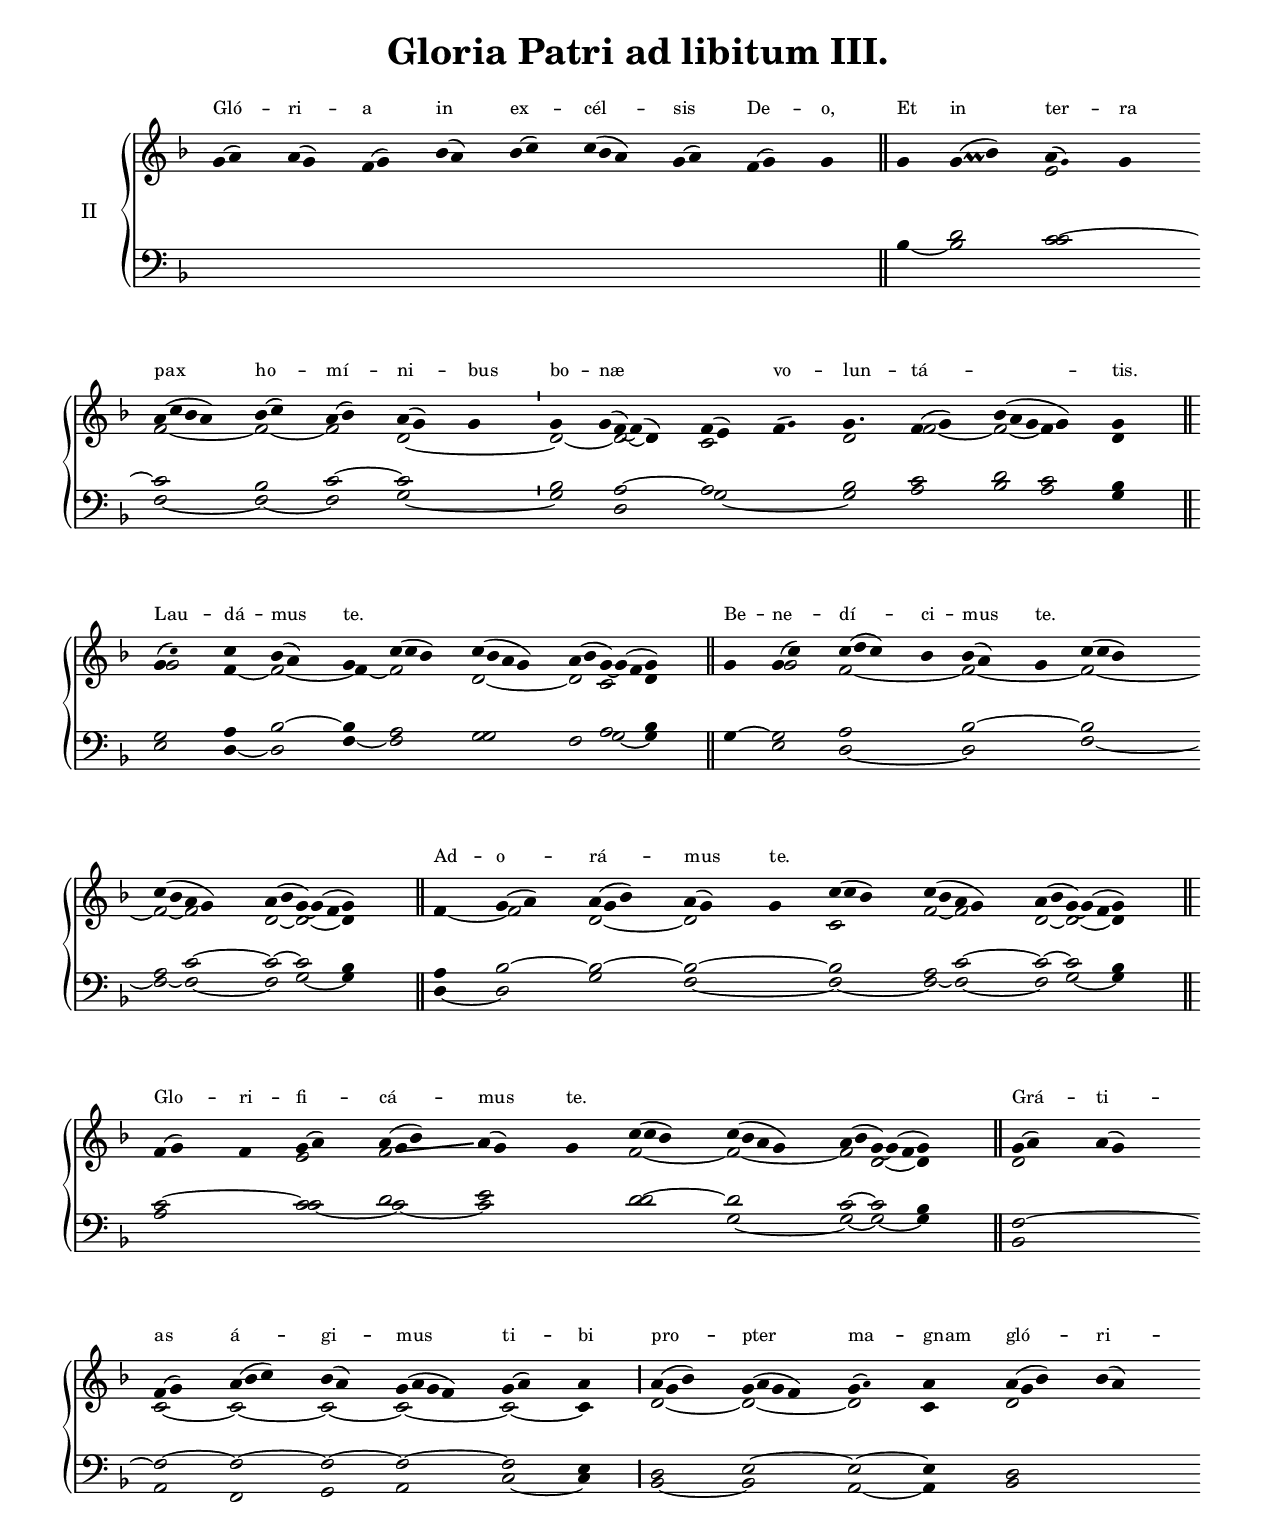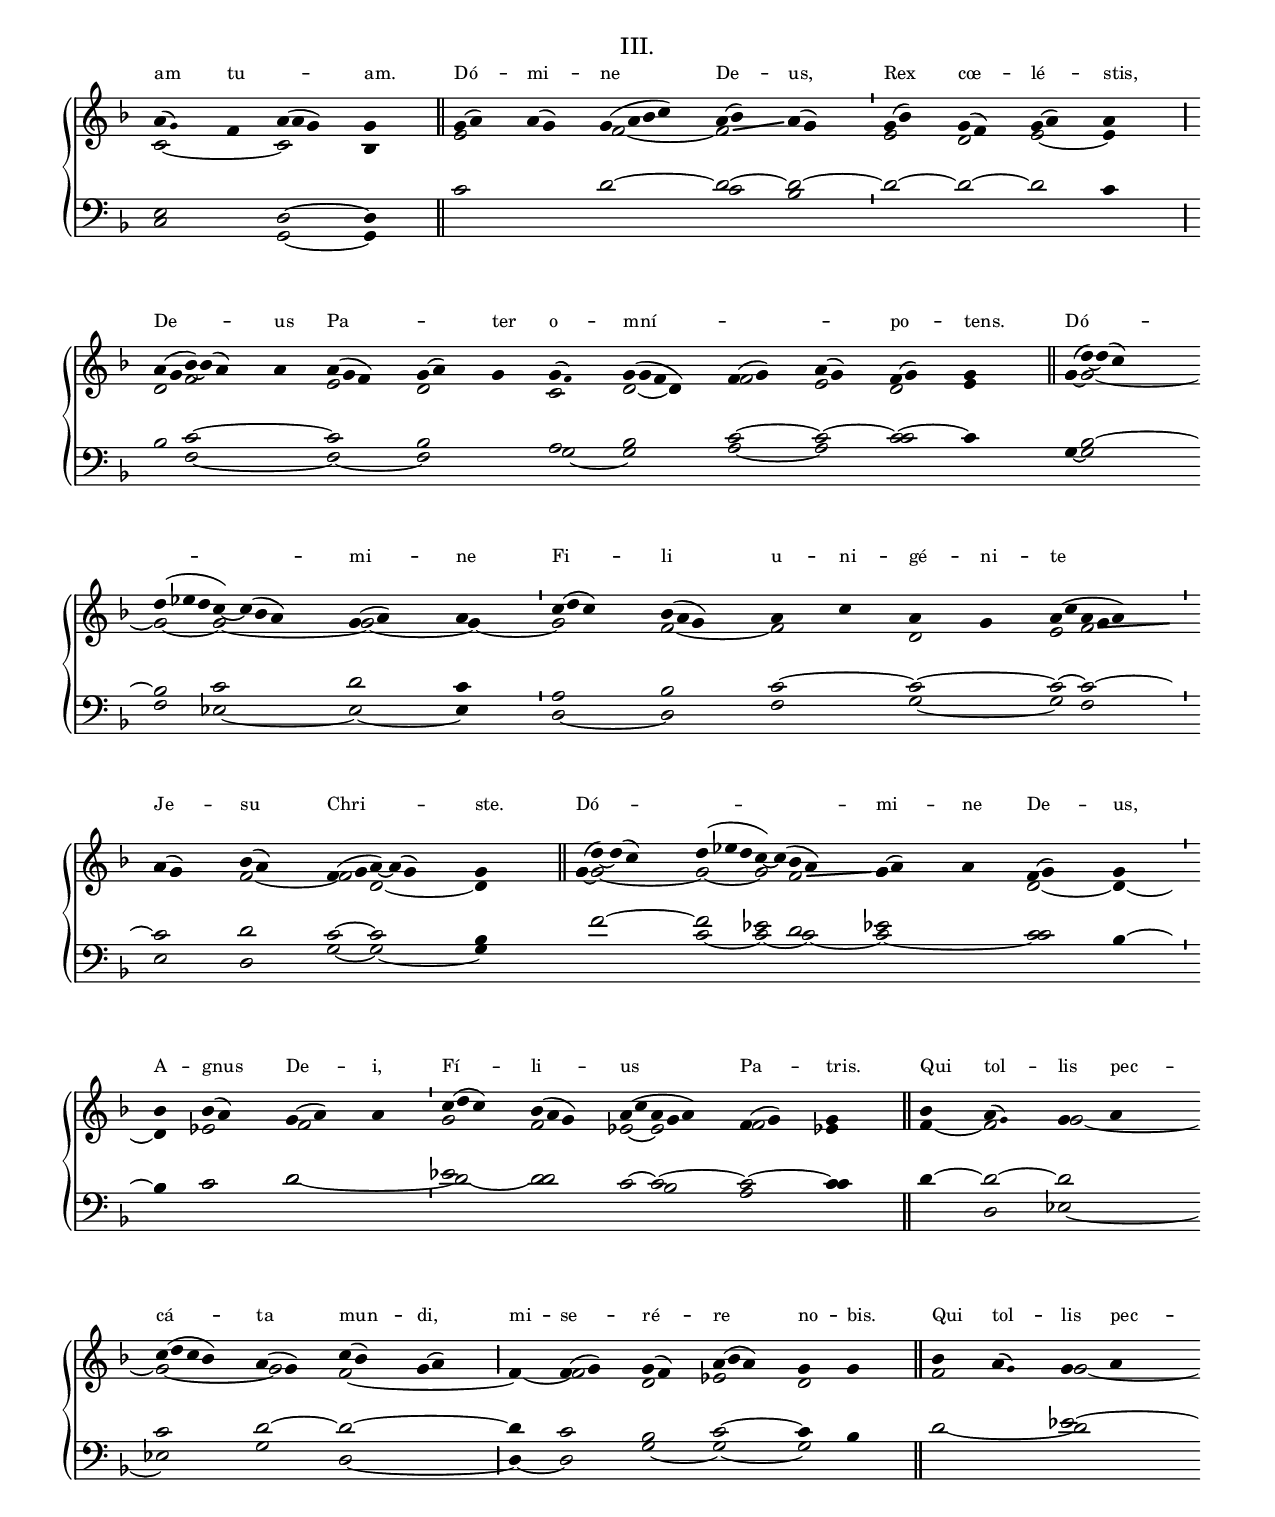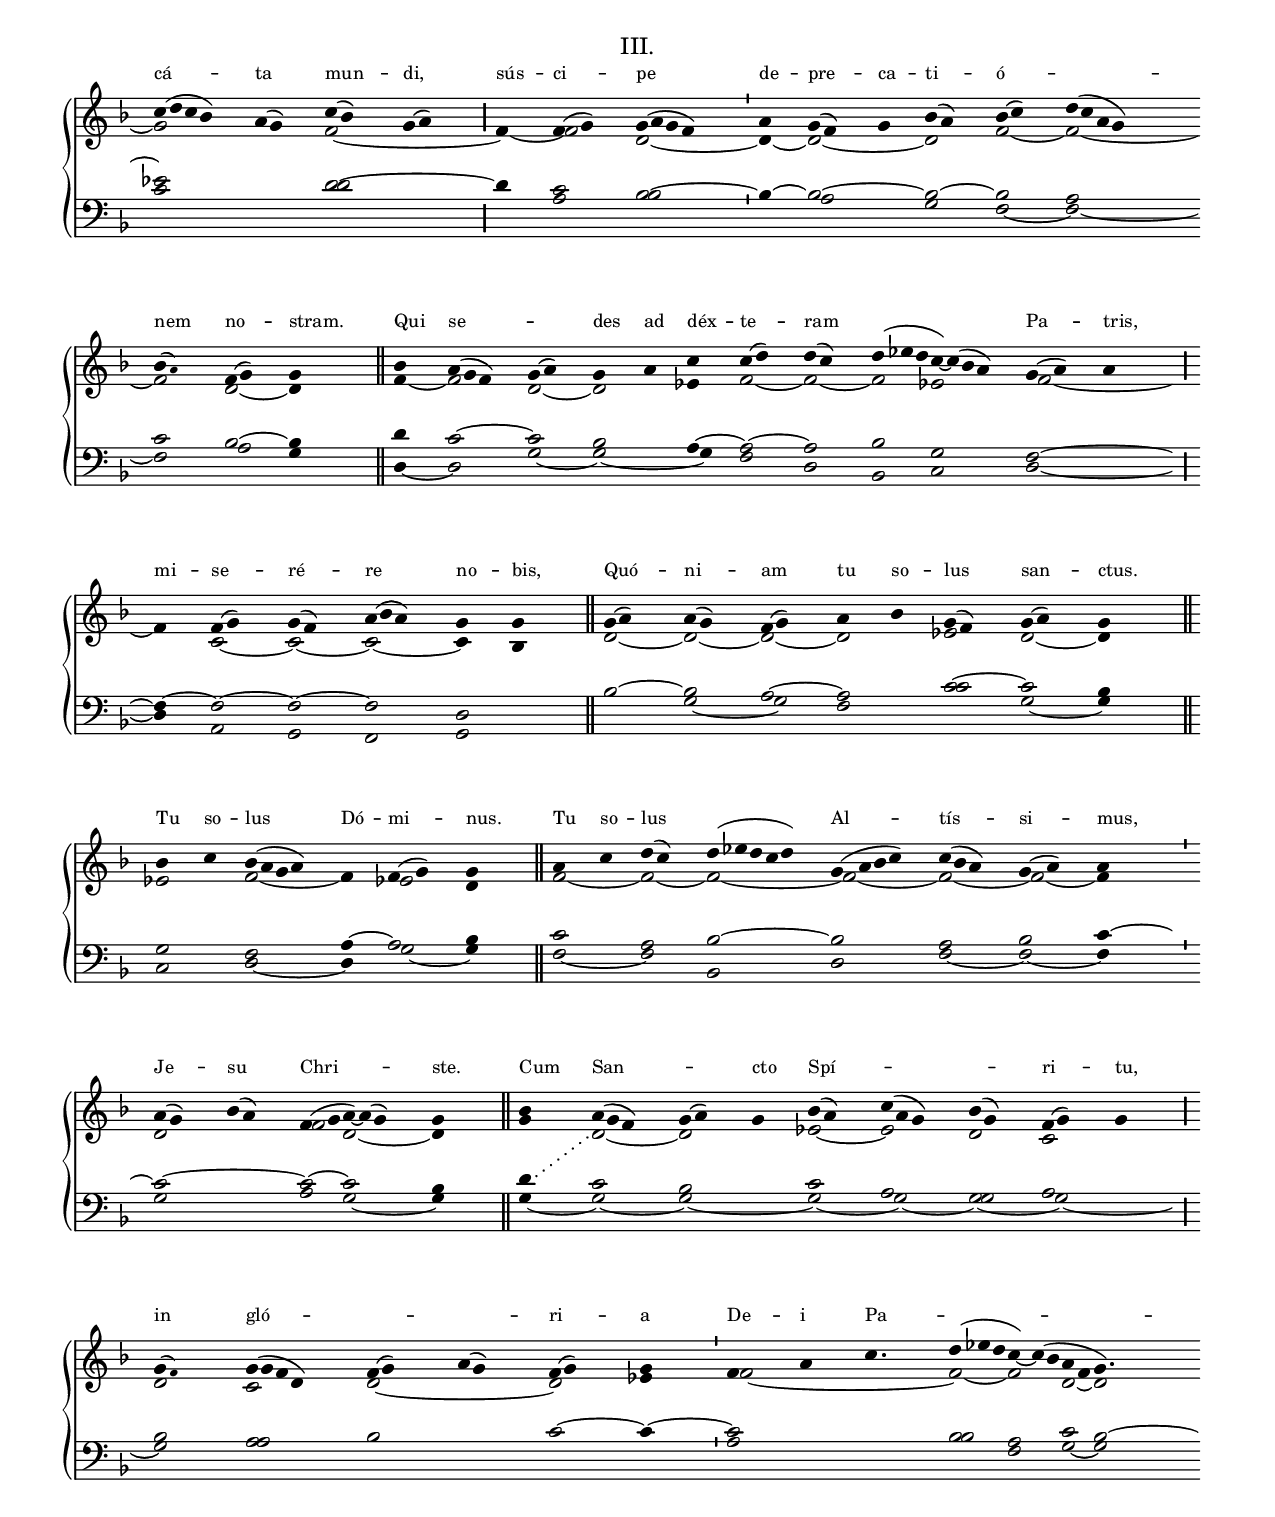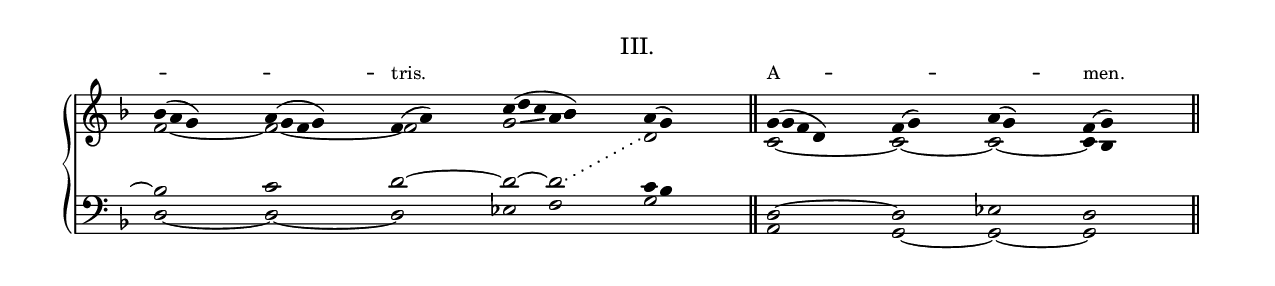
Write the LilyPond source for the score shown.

\version "2.18"
\include "gregorian.ly"
\include "noh2.ily"

%Page reference: page v.144
%(volume.page)

global = {
 \key g \dorian
 \cadenzaOn 
 \override Glissando #'thickness = #2.0
 \override Glissando #'breakable = ##t
}

\header {
  title = \markup \center-column {"Gloria Patri ad libitum III." \vspace #1 }
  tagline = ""
  composer = ""
}

\paper {
 #(include-special-characters)
  oddHeaderMarkup = \markup \fill-line {
    \line {}
    \center-column {
      \on-the-fly #first-page     " "
      \on-the-fly #not-first-page "III."
    }
    \line { \on-the-fly #print-page-number-check-first \fromproperty #'page:page-number-string }
  }
  evenHeaderMarkup = \markup \fill-line {
    \line { \on-the-fly #print-page-number-check-first \fromproperty #'page:page-number-string }
    \center-column { "III." }
    \line {}
  }
}

chantText = \lyricmode {
Gló -- ri -- a in ex -- cél -- sis De -- o, 
Et in ter -- ra pax ho -- mí -- ni -- bus bo -- næ _ vo -- lun -- tá -- _ tis. 
Lau -- dá -- mus te. _ _ _ 
Be -- ne -- dí -- ci -- mus te. _ _ _ 
Ad -- o -- rá -- mus te. _ _ _ 
Glo -- ri -- fi -- cá -- mus te. _ _ _ 
Grá -- ti -- as á -- gi -- mus ti -- bi 
pro -- pter ma -- gnam gló -- ri -- am tu -- _ am. 
Dó -- mi -- ne De -- us, Rex cœ -- lé -- stis, 
De -- us Pa -- _ ter o -- mní -- _ _ po -- tens. 
Dó -- _ mi -- ne Fi -- li u -- ni -- gé -- ni -- te Je -- su Chri -- ste. 
Dó -- _ mi -- ne De -- us, A -- gnus De -- i, Fí -- li -- us Pa -- tris. 
Qui tol -- lis pec -- cá -- ta mun -- di, 
mi -- se -- ré -- re no -- bis. 
Qui tol -- lis pec -- cá -- ta mun -- di, 
sús -- ci -- pe de -- pre -- ca -- ti -- ó -- _ nem no -- stram. 
Qui se -- _ des ad déx -- te -- ram _ Pa -- tris, 
mi -- se -- ré -- re no -- bis, 
Quó -- ni -- am tu so -- lus san -- ctus. 
Tu so -- lus Dó -- mi -- nus. 
Tu so -- lus _ Al -- tís -- si -- mus, Je -- su Chri -- ste. 
Cum San -- _ cto Spí -- _ _ ri -- tu, 
in gló -- _ _ ri -- a De -- i Pa -- _ _ _ tris. _ _ 
A -- _ _ men. }

chantMusic = {
\tieDown   g'4 ( a'4) a'4 ( g'4) f'4 ( g'4) bes'4 ( a'4) bes'4 ( c''4) c''4 ( bes'4 a'4) g'4 ( a'4) f'4 ( g'4) g'4 \finalis
 g'4 g'4 ( \quil a' bes'4) a'4 ( \once \tweak #'font-size #-4 g' ) g'4 \forceBreak
 a'4 ( c''4 bes'4 a'4) bes'4 ( c''4) a'4 ( bes'4) a'4 ( g'4) g'4 \divisioMinima
 g'4 g'4 ( f'4) ~ f'4 ( d'4) f'4 ( e'4) f'4 ( \once \tweak #'font-size #-4 g' ) g'4. f'4 ( g'4) bes'4 ( a'4 g'4 f'4 g'4) g'4 \finalis \forceBreak

 g'4 ( \once \tweak #'font-size #-4 c'' ) c''4 bes'4 ( a'4) g'4 c''4 ( c''4 bes'4) c''4 ( bes'4 a'4 g'4) a'4 ( bes'4 g'4) ~ g'4 ( f'4 g'4) \finalis
 g'4 g'4 ( c''4) c''4 ( d''4 c''4) bes'4 bes'4 ( a'4) g'4 c''4 ( c''4 bes'4) \forceBreak
 c''4 ( bes'4 a'4 g'4) a'4 ( bes'4 g'4) ~ g'4 ( f'4 g'4) \finalis
 f'4 g'4 ( a'4) a'4 ( g'4 bes'4) a'4 ( g'4) g'4 c''4 ( c''4 bes'4) c''4 ( bes'4 a'4 g'4) a'4 ( bes'4 g'4) ~ g'4 ( f'4 g'4) \finalis \forceBreak

 f'4 ( g'4) f'4 g'4 ( a'4) a'4 ( g'4 bes'4) a'4 ( g'4) g'4 c''4 ( c''4 bes'4) c''4 ( bes'4 a'4 g'4) a'4 ( bes'4 g'4) ~ g'4 ( f'4 g'4) \finalis
 g'4 ( a'4) a'4 ( g'4) \forceBreak
 f'4 ( g'4) a'4 ( bes'4 c''4) bes'4 ( a'4) g'4 ( a'4 g'4 f'4) g'4 ( a'4) a'4 \divisioMaior
 a'4 ( g'4 bes'4) g'4 ( a'4 g'4 f'4) g'4 ( \once \tweak #'font-size #-4 a' ) a'4 a'4 ( g'4 bes'4) bes'4 ( a'4) \forceBreak
 a'4 ( \once \tweak #'font-size #-4 g' ) f'4 a'4 ( a'4 g'4) g'4 \finalis
 g'4 ( a'4) a'4 ( g'4) g'4 ( a'4 bes'4 c''4) a'4 ( bes'4) a'4 ( g'4) \divisioMinima
 g'4 ( bes'4) g'4 ( f'4) g'4 ( a'4) a'4 \divisioMaior \forceBreak

 a'4 ( g'4 bes'4) ~ bes'4 ( a'4) a'4 a'4 ( g'4 f'4) g'4 ( a'4) g'4 g'4 ( \once \tweak #'font-size #-4 f' ) g'4 ( g'4 f'4 d'4) f'4 ( g'4) a'4 ( g'4) f'4 ( g'4) g'4 \finalis
  g'4 ( d''4) ~ d''4 ( c''4) \forceBreak
 d''4 ( ees''4 d''4 c''4) ~ c''4 ( bes'4 a'4) g'4 ( a'4) a'4 \divisioMinima
 c''4 ( d''4 c''4) bes'4 ( a'4 g'4) a'4 c''4 a'4 g'4 a'4 ( c''4 a'4 g'4 a'4) \divisioMinima \forceBreak

 a'4 ( g'4) bes'4 ( a'4) f'4 ( g'4 a'4) ~ a'4 ( g'4) g'4 \finalis
  g'4 ( d''4) ~ d''4 ( c''4) d''4 ( ees''4 d''4 c''4) ~ c''4 ( bes'4 a'4) g'4 ( a'4) a'4 f'4 ( g'4) g'4 \divisioMinima \forceBreak

 bes'4 bes'4 ( a'4) g'4 ( a'4) a'4 \divisioMinima
 c''4 ( d''4 c''4) bes'4 ( a'4 g'4) a'4 ( c''4 a'4 g'4 a'4) f'4 ( g'4) g'4 \finalis
 bes'4 a'4 ( \once \tweak #'font-size #-4 g' ) g'4 a'4 \forceBreak
 c''4 ( d''4 c''4 bes'4) a'4 ( g'4) c''4 ( bes'4) g'4 ( a'4) \divisioMaior
 f'4 f'4 ( g'4) g'4 ( f'4) a'4 ( bes'4 a'4) g'4 g'4 \finalis
 bes'4 a'4 ( \once \tweak #'font-size #-4 g' ) g'4 a'4 \forceBreak
 c''4 ( d''4 c''4 bes'4) a'4 ( g'4) c''4 ( bes'4) g'4 ( a'4) \divisioMaior
 f'4 f'4 ( g'4) g'4 ( a'4 g'4 f'4) \divisioMinima
 a'4 g'4 ( f'4) g'4 bes'4 ( a'4) bes'4 ( c''4) d''4 ( c''4 a'4 g'4) \forceBreak
 bes'4 ( \once \tweak #'font-size #-4 a' ) f'4 ( g'4) g'4 \finalis
 bes'4 a'4 ( g'4 f'4) g'4 ( a'4) g'4 a'4 c''4 c''4 ( d''4)  d''4 ( c''4) d''4 ( ees''4 d''4 c''4) ~ c''4 ( bes'4 a'4) g'4 ( a'4) a'4 \divisioMaior \forceBreak

 f'4 f'4 ( g'4) g'4 ( f'4) a'4 ( bes'4 a'4) g'4 g'4 \finalis
 g'4 ( a'4) a'4 ( g'4) f'4 ( g'4) a'4 bes'4 g'4 ( f'4) g'4 ( a'4) g'4 \finalis \forceBreak

 bes'4 c''4 bes'4 ( a'4 g'4 a'4) f'4 f'4 ( g'4) g'4 \finalis
 a'4 c''4  d''4 ( c''4) d''4 ( ees''4 d''4 c''4 d''4) g'4 ( a'4 bes'4 c''4) c''4 ( bes'4 a'4) g'4 ( a'4) a'4 \divisioMinima \forceBreak

 a'4 ( g'4) bes'4 ( a'4) f'4 ( g'4 a'4) ~ a'4 ( g'4) g'4 \finalis
 bes'4 a'4 ( g'4 f'4) g'4 ( a'4) g'4 bes'4 ( a'4) c''4 ( a'4 g'4) bes'4 ( g'4) f'4 ( g'4) g'4 \divisioMaior \forceBreak

 g'4 ( \once \tweak #'font-size #-4 f' ) g'4 ( g'4 f'4 d'4) f'4 ( g'4) a'4 ( g'4) f'4 ( g'4) g'4 \divisioMinima
 f'4 a'4  c''4. d''4 ( ees''4 d''4 c''4) ~ c''4 ( bes'4 a'4 f'4 g'4.) \forceBreak
 bes'4 ( a'4 g'4) a'4 ( g'4 f'4 g'4) f'4 ( a'4) c''4 ( d''4 c''4 a'4 bes'4) a'4 ( g'4) \finalis
 g'4 ( g'4 f'4 d'4) f'4 ( g'4) a'4 ( g'4) f'4 ( g'4) \finalis

}

altoMusic = {
r2*18/2 \finalis
r4 r2*3/2 e'2*3/2 f'2*4/2 ~ f'2 ~ f'2 d'2*3/2 ~ \divisioMinima
d'2 ~ d'2 ~ d'4 c'2*4/2 d'2*3/4 f'2 ~ f'2*3/2 ~ f'4 g'4 d'4 \finalis
g'2 f'4 ~ f'2 ~ f'4 ~ f'2*3/2 d'2*4/2 ~ d'2 c'2*3/2 d'4 \finalis
r4 g'2 f'2*4/2 ~ f'2*3/2 ~ f'2*3/2 ~ f'2 ~ f'2 d'2 ~ d'2*3/2 ~ d'4 \finalis
f'4 ~ f'2 d'2*3/2 ~ d'2*3/2 c'2*3/2 f'2 ~ f'2 d'2 ~ d'2*3/2 ~ d'4 \finalis
r2*3/2 e'2 f'2*3/2 -\tweak Glissando.Y-offset #-0.8 \glissando a'4 r2 f'2*3/2 ~ f'2*4/2 ~ f'2 d'2*3/2 ~ d'4 \finalis
d'2*4/2 c'2 ~ c'2*3/2 ~ c'2 ~ c'2*4/2 ~ c'2 ~ c'4 \divisioMaior
d'2*3/2 ~ d'2*4/2 ~ d'2 c'4 d'2*5/2 c'2*3/2 ~ c'2*3/2 bes4 \finalis
e'2*4/2 f'2*4/2 ~ f'2 -\tweak Glissando.Y-offset #-0.8 \glissando a'4 g'4 \divisioMinima
e'2 d'2 e'2 ~ e'4 \divisioMaior
d'2 f'2*4/2 e'2*3/2 d'2*3/2 c'2 d'2*3/2 ~ d'4 f'2 e'2 d'2 e'4 g'4 ~ g'2*3/2 ~ g'2*3/2 ~ g'2*4/2 ~ g'2 ~ g'4 ~ \divisioMinima
g'2*3/2 f'2*3/2 ~ f'2 d'2 e'2 f'2*3/2 -\tweak Glissando.Y-offset #-0.8 \glissando \divisioMinima
a'4 g'4 f'2 ~ f'2 d'2*3/2 ~ d'4 g'4 ~ g'2*3/2 ~ g'2*3/2 ~ g'2 f'2 -\tweak Glissando.Y-offset #-0.8 \glissando g'4 r2 d'2 ~ d'4 ~ \divisioMinima
d'4 ees'2 f'2*3/2 \divisioMinima
g'2*3/2 f'2*3/2 ees'2 ~ ees'2*3/2 f'2 ees'4 \finalis
f'4 ~ f'2 g'2 ~ g'2*4/2 ~ g'2 f'2*4/2 ~ \divisioMaior
f'4 ~ f'2 d'2 ees'2*3/2 d'2 \finalis
f'2*3/2 g'2 ~ g'2*6/2 f'2*4/2 ~ \divisioMaior
f'4 ~ f'2 d'2*4/2 ~ \divisioMinima
d'4 ~ d'2*3/2 ~ d'2 f'2 ~ f'2*4/2 ~ f'2 d'2 ~ d'4 \finalis
f'4 ~ f'2*3/2 d'2 ~ d'2 ees'4 f'2 ~ f'2 ~ f'2*3/2 ees'2*4/2 f'2*3/2 ~ \divisioMaior
f'4 c'2 ~ c'2 ~ c'2*3/2 ~ c'4 bes4 \finalis
d'2 ~ d'2 ~ d'2 ~ d'2 ees'2 d'2 ~ d'4 \finalis
ees'2 f'2*4/2 ~ f'4 ees'2 d'4 \finalis
f'2 ~ f'2 ~ f'2*5/2 ~ f'2*4/2 ~ f'2*3/2 ~ f'2 ~ f'4 \divisioMinima
d'2*4/2 f'2 d'2*3/2 ~ d'4 \finalis
g'4 d'2*3/2 ~ d'2*3/2 ees'2 ~ ees'2*3/2 d'2 c'2*3/2 \divisioMaior
d'2 c'2*4/2 d'2*4/2 ~ d'2 ees'4 \divisioMinima
f'2*7/4 ~ f'2*3/2 ~ f'2*3/2 d'2 ~ d'2*3/4 f'2*3/2 ~ f'2*4/2 ~ f'2 g'2*3/2 -\tweak Glissando.Y-offset #-0.8 \glissando a'4 bes'4 d'2 \finalis
c'2*4/2 ~ c'2 ~ c'2 ~ c'4 bes4 \finalis
}

tenorMusic = {
r2*18/2 \finalis
r4 d'2*3/2 c'2*3/2 ~ c'2*4/2 bes2 c'2 ~ c'2*3/2 \divisioMinima
bes2 a2*3/2 ~ a2*4/2 bes2*3/4 c'2 d'2*3/2 c'2 bes4 \finalis
g2 a4 bes2 ~ bes4 a2*3/2 g2*6/2 a2*3/2 bes4 \finalis
g4 ~ g2 a2*4/2 bes2*3/2 ~ bes2*3/2 a2 c'2 ~ c'2 ~ c'2*3/2 bes4 \finalis
a4 bes2 ~ bes2*3/2 ~ bes2*3/2 ~ bes2*3/2 a2 c'2 ~ c'2 ~ c'2*3/2 bes4 \finalis
c'2*3/2 ~ c'2 d'2*3/2 e'2*3/2 d'2*3/2 ~ d'2*4/2 c'2 ~ c'2*3/2 bes4 \finalis
f2*4/2 ~ f2 ~ f2*3/2 ~ f2 ~ f2*4/2 ~ f2 e4 \divisioMaior
d2*3/2 e2*4/2 ~ e2 ~ e4 d2*5/2 e2*3/2 d2*3/2 ~ d4 \finalis
c'2*4/2 d'2*4/2 ~ d'2 ~ d'2 ~ \divisioMinima
d'2 ~ d'2 ~ d'2 c'4 \divisioMaior
bes2 c'2*4/2 ~ c'2*3/2 bes2*3/2 a2 bes2*4/2 c'2 ~ c'2 ~ c'2 ~ c'4 r4 bes2*3/2 ~ bes2*3/2 c'2*4/2 d'2 c'4 \divisioMinima
a2*3/2 bes2*3/2 c'2 ~ c'2 ~ c'2 ~ c'2*3/2 ~ \divisioMinima
c'2 d'2 c'2 ~ c'2*3/2 bes4 r4 f'2*3/2 ~ f'2*3/2 ees'2 d'2 ees'2*3/2 \shiftRight c'2 bes4 ~ \divisioMinima
bes4 c'2 d'2*3/2 \divisioMinima
ees'2*3/2 \shiftRight d'2*3/2 c'2 ~ c'2*3/2 ~ c'2 ~ c'4 \finalis
d'4 ~ d'2 ~ d'2 c'2*4/2 d'2 ~ d'2*4/2 ~ \divisioMaior
d'4 c'2 bes2 c'2*3/2 ~ c'4 bes4 \finalis
r2*3/2 ees'2 ~ ees'2*6/2 d'2*4/2 ~ \divisioMaior
d'4 c'2 bes2*4/2 ~ \divisioMinima
bes4 ~ bes2*3/2 ~ bes2 ~ bes2 a2*4/2 c'2 bes2 ~ bes4 \finalis
d'4 c'2*3/2 ~ c'2 bes2 a4 ~ a2 ~ a2 bes2*3/2 g2*4/2 f2*3/2 ~ \divisioMaior
f4 ~ f2 ~ f2 ~ f2*3/2 d2 \finalis
bes2 ~ bes2 a2 ~ a2 c'2 ~ c'2 bes4 \finalis
g2 f2*4/2 a4 ~ a2 bes4 \finalis
c'2 a2 bes2*5/2 ~ bes2*4/2 a2*3/2 bes2 c'4 ~ \divisioMinima
c'2*4/2 ~ c'2 ~ c'2*3/2 bes4 \finalis
d'4 c'2*3/2 bes2*3/2 c'2 a2*3/2 \shiftRight g2 a2*3/2 \divisioMaior
bes2 \shiftRight a2*4/2 bes2*4/2 c'2 ~ c'4 ~ \divisioMinima
c'2*7/4 \shiftRight bes2*3/2 a2*3/2 c'2 bes2*3/4 ~ bes2*3/2 c'2*4/2 d'2 ~ d'2*3/2 ~ d'2 c'4 bes4 \finalis
d2*4/2 ~ d2 ees2 d2 \finalis
}

bassMusic = {
r2*18/2 \finalis
bes4 ~ bes2*3/2 \shiftRight c'2*3/2 f2*4/2 ~ f2 ~ f2 g2*3/2 ~ \divisioMinima
g2 d2*3/2 g2*4/2 ~ g2*3/4 a2 bes2*3/2 a2 g4 \finalis
e2 d4 ~ d2 f4 ~ f2*3/2 \shiftRight g2*4/2 f2 g2*3/2 ~ g4 \finalis
r4 e2 d2*4/2 ~ d2*3/2 f2*3/2 ~ f2 ~ f2 ~ f2 g2*3/2 ~ g4 \finalis
d4 ~ d2 g2*3/2 f2*3/2 ~ f2*3/2 ~ f2 ~ f2 ~ f2 g2*3/2 ~ g4 \finalis
a2*3/2 \shiftRight c'2 ~ c'2*3/2 ~ c'2*3/2 \shiftRight d'2*3/2 g2*4/2 ~ g2 ~ g2*3/2 ~ g4 \finalis
bes,2*4/2 a,2 f,2*3/2 g,2 a,2*4/2 c2 ~ c4 \divisioMaior
bes,2*3/2 ~ bes,2*4/2 a,2 ~ a,4 bes,2*5/2 c2*3/2 g,2*3/2 ~ g,4 \finalis
r2*8/2 c'2 bes2 \divisioMinima
r2*7/2 \divisioMaior
r2 f2*4/2 ~ f2*3/2 ~ f2*3/2 g2 ~ g2*4/2 a2 ~ a2 \shiftRight c'2*3/2 g4 ~ g2*3/2 f2*3/2 ees2*4/2 ~ ees2 ~ ees4 \divisioMinima
d2*3/2 ~ d2*3/2 f2 g2 ~ g2 f2*3/2 \divisioMinima
e2 d2 g2 ~ g2*3/2 ~ g4 r2*4/2 c'2*3/2 ~ c'2 ~ c'2 ~ c'2*3/2 ~ c'2*3/2 \divisioMinima
bes4 c'2 d'2*3/2 ~ \divisioMinima
d'2*3/2 ~ d'2*3/2 r2 bes2*3/2 a2 \shiftRight c'4 \finalis
r4 d2 ees2 ~ ees2*4/2 g2 d2*4/2 ~ \divisioMaior
d4 ~ d2 g2 ~ g2*3/2 ~ g2 \finalis
d'2*3/2 ~ d'2 c'2*6/2 \shiftRight d'2*4/2 \divisioMaior
r4 a2 \shiftRight bes2*4/2 \divisioMinima
r4 a2*3/2 g2 f2 ~ f2*4/2 ~ f2 a2 g4 \finalis
d4 ~ d2*3/2 g2 ~ g2 ~ g4 f2 d2 bes,2*3/2 c2*4/2 d2*3/2 ~ \divisioMaior
d4 a,2 g,2 f,2*3/2 g,2 \finalis
r2 g2 ~ g2 f2 \shiftRight c'2 g2 ~ g4 \finalis
c2 d2*4/2 ~ d4 g2 ~ g4 \finalis
f2 ~ f2 bes,2*5/2 d2*4/2 f2*3/2 ~ f2 ~ f4 \divisioMinima
g2*4/2 a2 g2*3/2 ~ g4 \finalis
g4 ~ g2*3/2 ~ g2*3/2 ~ g2 ~ g2*3/2 ~ g2 ~ g2*3/2 ~ \divisioMaior
g2 a2*4/2 r2*7/2 \divisioMinima
a2*7/4 bes2*3/2 f2*3/2 g2 ~ g2*3/4 d2*3/2 ~ d2*4/2 ~ d2 ees2*3/2 f2 g2 \finalis
a,2*4/2 g,2 ~ g,2 ~ g,2 \finalis
}

voiceLines = {
\voiceLineStyle
s2*903/4
\allowVoiceLineBreak
\voiceLine  "down" "up" d'2*1/2 d'2*1/2

s2*53/2
\allowVoiceLineBreak
\voiceLine "down" "up" d'2*2/2 d'2*1/2


}

\score{
  <<
    \new Lyrics
    \new GrandStaff <<
      \set GrandStaff.autoBeaming = ##f
      \set GrandStaff.instrumentName = \markup \center-column {
        "II"
      }
      \new Staff = up <<
        \new Voice = "chant" {
          \voiceOne \global \chantMusic
        }
        \new Voice {
          \voiceTwo \global \altoMusic
        }
      >>

      \new Staff = down <<
        \clef bass
        \new Voice {
          \voiceOne \global \tenorMusic
        }
        \new Voice {
          \voiceTwo \global \bassMusic
        }
	\new Voice {
        \voiceThree \global \voiceLines
        }
      >>
    >>
    \context Lyrics {
      \lyricsto chant {
      \chantText
    }
    }
  >>
  \layout{
  }
  
}
